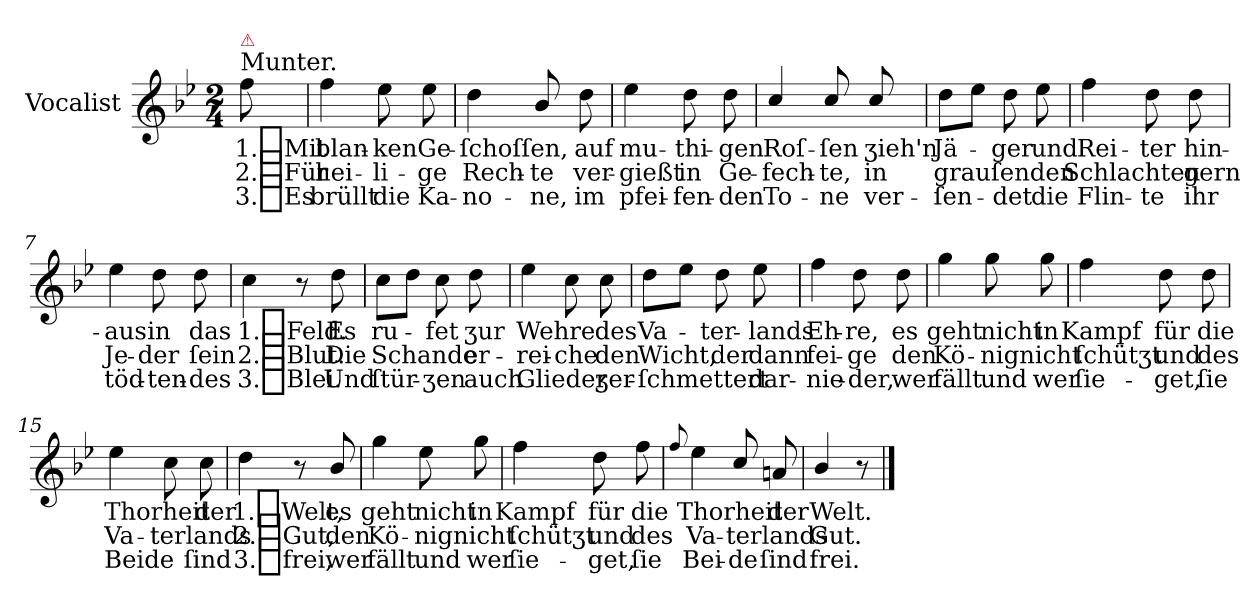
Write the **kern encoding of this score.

**kern	**text	**text	**text
*part1	*part1	*part1	*part1
*staff1	*staff1	*staff1	*staff1
*I"Vocalist	*	*	*
*clefG2	*	*	*
*k[b-e-]	*	*	*
*B-:	*	*	*
*M2/4	*	*	*
=	=	=	=
!LO:TX:a:t=Munter.	!	!	!
!LO:TX:a:color=crimson:t=⚠	!	!	!
8ff	1._Mit	2._Für	3._Es
=1	=1	=1	=1
4ff	blan-	hei-	brüllt
8ee-	-ken	-li-	die
8ee-	Ge-	-ge	Ka-
=2	=2	=2	=2
4dd	-ſchoſſen,	Rech-	-no-
8b-/	.	-te	-ne,
8dd	auf	ver-	im
=3	=3	=3	=3
4ee-	mu-	-gießt	pfei-
8dd	-thi-	in	-fen-
8dd	-gen	Ge-	-den
=4	=4	=4	=4
4cc/	Roſ-	-fech-	To-
8cc/	-ſen	-te,	-ne
8cc/	ʒieh'n	in	ver-
=5	=5	=5	=5
8ddL	Jä-	grauſenden	-ſen-
8ee-J	.	.	.
8dd	-ger	.	-det
8ee-	und	.	die
=6	=6	=6	=6
4ff	Rei-	Schlachten	Flin-
8dd	-ter	.	-te
8dd	hin-	gern	ihr
=7	=7	=7	=7
4ee-	-aus	Je-	töd-
8dd	in	-der	-ten-
8dd	das	ſein	-des
=8	=8	=8	=8
4cc	1._Feld.	2._Blut.	3._Blei.
8r	.	.	.
8dd	Es	Die	Und
=9	=9	=9	=9
8ccL	ru-	Schande	ſtür-
8ddJ	.	.	.
8cc	-fet	.	-ʒen
8dd	ʒur	er-	auch
=10	=10	=10	=10
4ee-	Wehre	-rei-	Glieder
8cc	.	-che	.
8cc	des	den	ʒer-
=11	=11	=11	=11
8ddL	Va-	Wicht,	-ſchmettert
8ee-J	.	.	.
8dd	-ter-	der	.
8ee-	-lands	dann	dar-
=12	=12	=12	=12
4ff	Eh-	fei-	-nie-
8dd	-re,	-ge	-der,
8dd	es	den	wer
=13	=13	=13	=13
4gg	geht	Kö-	fällt
8gg	nicht	-nig	und
8gg	in	nicht	wer
=14	=14	=14	=14
4ff	Kampf	ſchütʒt	ſie-
8dd	für	und	-get,
8dd	die	des	ſie
=15	=15	=15	=15
4ee-	Thorheit	Va-	Beide
8cc	.	-terlands	.
8cc	der	.	ſind
=16	=16	=16	=16
4dd	1._Welt,	2._Gut,	3._frei,
8r	.	.	.
8b-/	es	den	wer
=17	=17	=17	=17
4gg	geht	Kö-	fällt
8ee-	nicht	-nig	und
8gg	in	nicht	wer
=18	=18	=18	=18
4ff	Kampf	ſchütʒt	ſie-
8dd	für	und	-get,
8ff	die	des	ſie
=19	=19	=19	=19
8qqff	.	.	.
4ee-	Thorheit	Va-	Bei-
8cc/	.	-terlands	-de
8an	der	.	ſind
=20	=20	=20	=20
4b-/	Welt.	Gut.	frei.
8r	.	.	.
==	==	==	==
*-	*-	*-	*-
